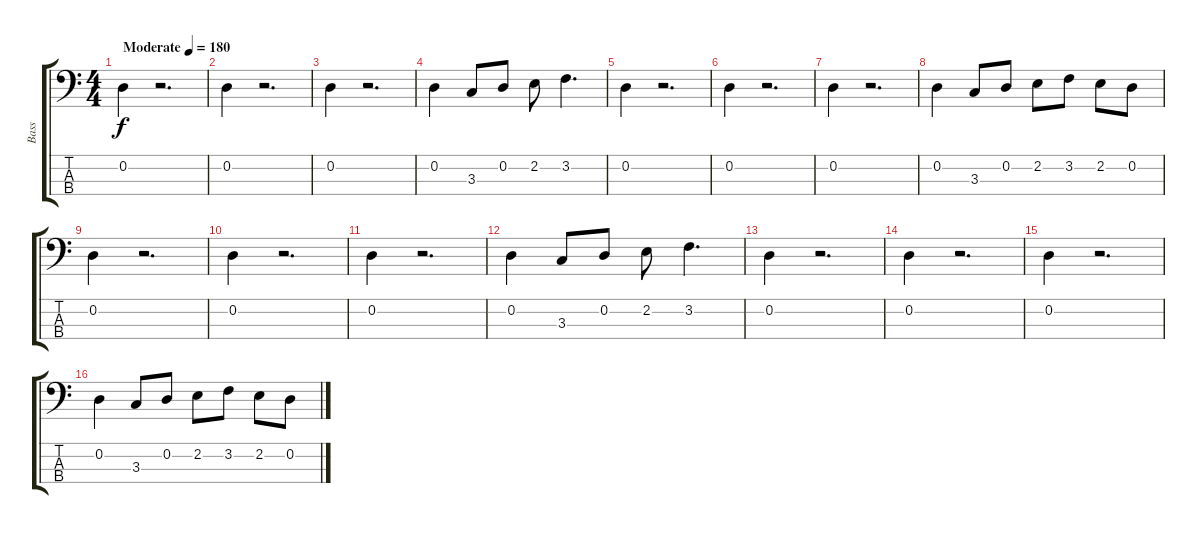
\track ("Bass" "Bass") {instrument electricbasspick}
\staff {score tabs}
\tuning (G2 D2 A1 E1) {hide}
\ts (4 4)
\tempo (180 "Moderate")
\clef f4
\ks c
0.2.4{dy f instrument electricbasspick} r.2{d} |
0.2.4 r.2{d} |
0.2.4 r.2{d} |
0.2.4 3.3.8 0.2.8 2.2.8 3.2.4{d} |
0.2.4 r.2{d} |
0.2.4 r.2{d} |
0.2.4 r.2{d} |
0.2.4 3.3.8 0.2.8 2.2.8 3.2.8 2.2.8 0.2.8 |
0.2.4 r.2{d} |
0.2.4 r.2{d} |
0.2.4 r.2{d} |
0.2.4 3.3.8 0.2.8 2.2.8 3.2.4{d} |
0.2.4 r.2{d} |
0.2.4 r.2{d} |
0.2.4 r.2{d} |
0.2.4 3.3.8 0.2.8 2.2.8 3.2.8 2.2.8 0.2.8
